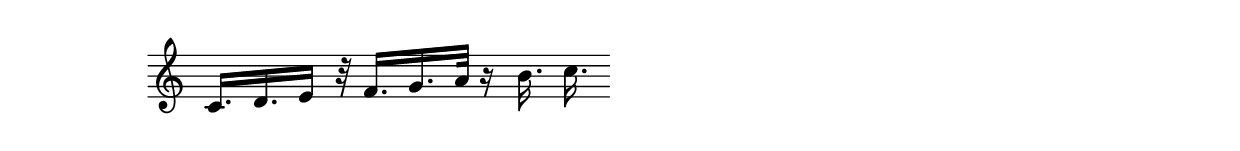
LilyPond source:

#(ly:set-option 'midi-extension "mid")
\version "2.12.3"
\include "english.ly"
\header{ 
}
%{
                       .
S--R--G- -m--P--D --N--S--

%}
melody = {
\once \override Staff.TimeSignature #'stencil = ##f
\clef treble
\key c 
\major
  c'16.[ d'16. e'16] r32 f'16. g'16. a'32 r16 b'16. c''16. \bar "" \break 
 }
text = \lyricmode {
        
}
\score{

<<
\new Voice = "one" {
\melody
}
\new Lyrics \lyricsto "one" \text
>>
\layout {
\context {
\Score
}
}
\midi {
\context {
\Score
tempoWholesPerMinute = #(ly:make-moment 200 4)
}
}
}